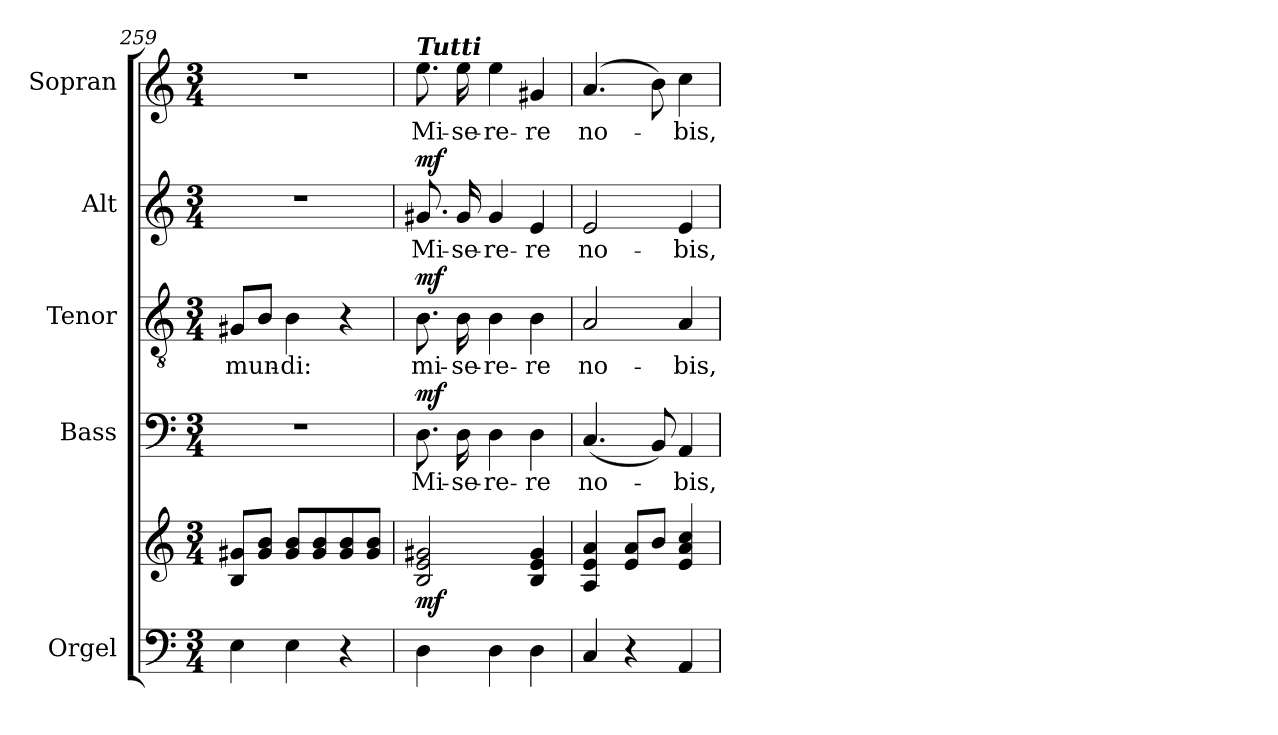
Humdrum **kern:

**kern	**kern	**dynam	**kern	**text	**dynam	**kern	**text	**dynam	**kern	**text	**dynam	**kern	**text
*part5	*part5	*part5	*part4	*part4	*part4	*part3	*part3	*part3	*part2	*part2	*part2	*part1	*part1
*staff6	*staff5	*staff5/6	*staff4	*staff4	*staff4	*staff3	*staff3	*staff3	*staff2	*staff2	*staff2	*staff1	*staff1
*I"Orgel	*	*	*I"Bass	*	*	*I"Tenor	*	*	*I"Alt	*	*	*I"Sopran	*
*I'Org.	*	*	*I'B.	*	*	*I'T.	*	*	*I'A.	*	*	*I'S.	*
*clefF4	*clefG2	*	*clefF4	*	*	*clefGv2	*	*	*clefG2	*	*	*clefG2	*
*k[]	*k[]	*	*k[]	*	*	*k[]	*	*	*k[]	*	*	*k[]	*
*C:	*C:	*	*C:	*	*	*C:	*	*	*C:	*	*	*C:	*
*M3/4	*M3/4	*	*M3/4	*	*	*M3/4	*	*	*M3/4	*	*	*M3/4	*
=259	=259	=259	=259	=259	=259	=259	=259	=259	=259	=259	=259	=259	=259
!	!	!	!	!	!	!	!LO:LY:b	!	!	!	!	!	!
4E\	8B/ 8g#X/L	.	2.r	.	.	8G#X/L	mun-	.	2.r	.	.	2.r	.
.	8g#/ 8b/J	.	.	.	.	8B/J	.	.	.	.	.	.	.
!	!	!	!	!	!	!	!LO:LY:b	!	!	!	!	!	!
4E\	8g#/ 8b/L	.	.	.	.	4B\	-di:	.	.	.	.	.	.
.	8g#/ 8b/	.	.	.	.	.	.	.	.	.	.	.	.
4r	8g#/ 8b/	.	.	.	.	4r	.	.	.	.	.	.	.
.	8g#/ 8b/J	.	.	.	.	.	.	.	.	.	.	.	.
=260	=260	=260	=260	=260	=260	=260	=260	=260	=260	=260	=260	=260	=260
!	!	!	!	!	!	!	!	!	!	!	!	!LO:TX:a:Bi:t=Tutti	!
!	!	!LO:DY:b	!	!LO:LY:b	!LO:DY:a	!	!LO:LY:b	!LO:DY:a	!	!LO:LY:b	!LO:DY:a	!	!LO:LY:b
4D\	2B/ 2e/ 2g#X/	mf	8.D\	Mi-	mf	8.B\	mi-	mf	8.g#X/	Mi-	mf	8.ee\	Mi-
!	!	!	!	!LO:LY:b	!	!	!LO:LY:b	!	!	!LO:LY:b	!	!	!LO:LY:b
.	.	.	16D\	-se-	.	16B\	-se-	.	16g#/	-se-	.	16ee\	-se-
!	!	!	!	!LO:LY:b	!	!	!LO:LY:b	!	!	!LO:LY:b	!	!	!LO:LY:b
4D\	.	.	4D\	-re-	.	4B\	-re-	.	4g#/	-re-	.	4ee\	-re-
!	!	!	!	!LO:LY:b	!	!	!LO:LY:b	!	!	!LO:LY:b	!	!	!LO:LY:b
4D\	4B/ 4e/ 4g#/	.	4D\	-re	.	4B\	-re	.	4e/	-re	.	4g#X/	-re
=261	=261	=261	=261	=261	=261	=261	=261	=261	=261	=261	=261	=261	=261
!	!	!	!	!LO:LY:b	!	!	!LO:LY:b	!	!	!LO:LY:b	!	!	!LO:LY:b
4C/	4A/ 4e/ 4a/	.	(<4.C/	no-	.	2A/	no-	.	2e/	no-	.	(4.a/	no-
4r	8e/ 8a/L	.	.	.	.	.	.	.	.	.	.	.	.
.	8b/J	.	8BB/)	.	.	.	.	.	.	.	.	8b\)	.
!	!	!	!	!LO:LY:b	!	!	!LO:LY:b	!	!	!LO:LY:b	!	!	!LO:LY:b
4AA/	4e/ 4a/ 4cc/	.	4AA/	-bis,	.	4A/	-bis,	.	4e/	-bis,	.	4cc\	-bis,
=	=	=	=	=	=	=	=	=	=	=	=	=	=
*-	*-	*-	*-	*-	*-	*-	*-	*-	*-	*-	*-	*-	*-
